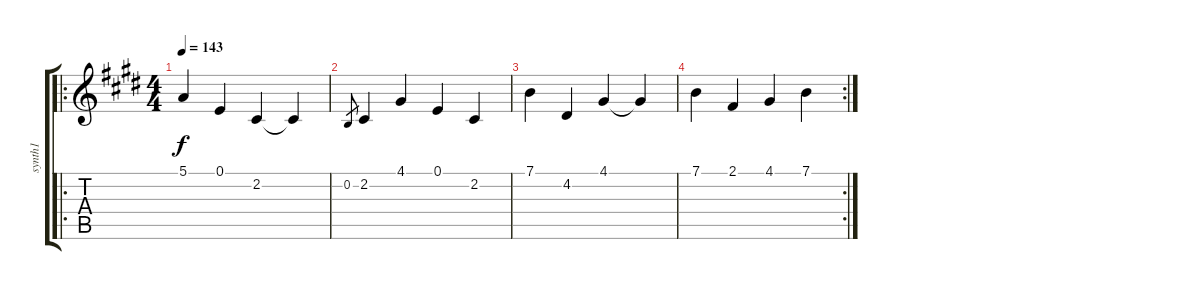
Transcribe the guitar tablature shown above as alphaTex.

\track ("synth1" "synth1") {instrument pad5bowed}
\staff {score tabs}
\tuning (E4 B3 G3 D3 A2 E2) {hide}
\ro
\ts (4 4)
\tempo 143
\clef g2
\ks c#minor
5.1.4{dy f instrument pad5bowed} 0.1.4 2.2.4 2.2{t}.4 |
0.2.8{gr} 2.2.4 4.1.4 0.1.4 2.2.4 |
7.1.4 4.2.4 4.1.4 4.1{t}.4 |
\rc 2
7.1.4 2.1.4 4.1.4 7.1.4
